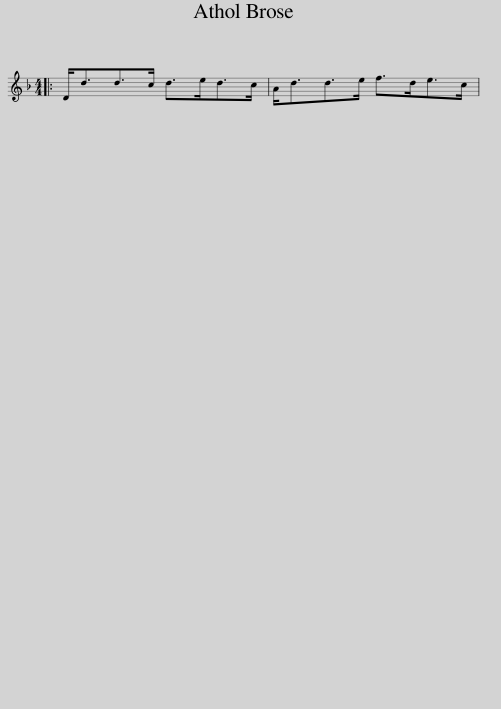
X:1
L:1/8
M:4/4
I:linebreak $
K:Dmin
V:1 treble
V:1
|: D<dd>c d>ed>c | A<dd>e f>de>c | %2
